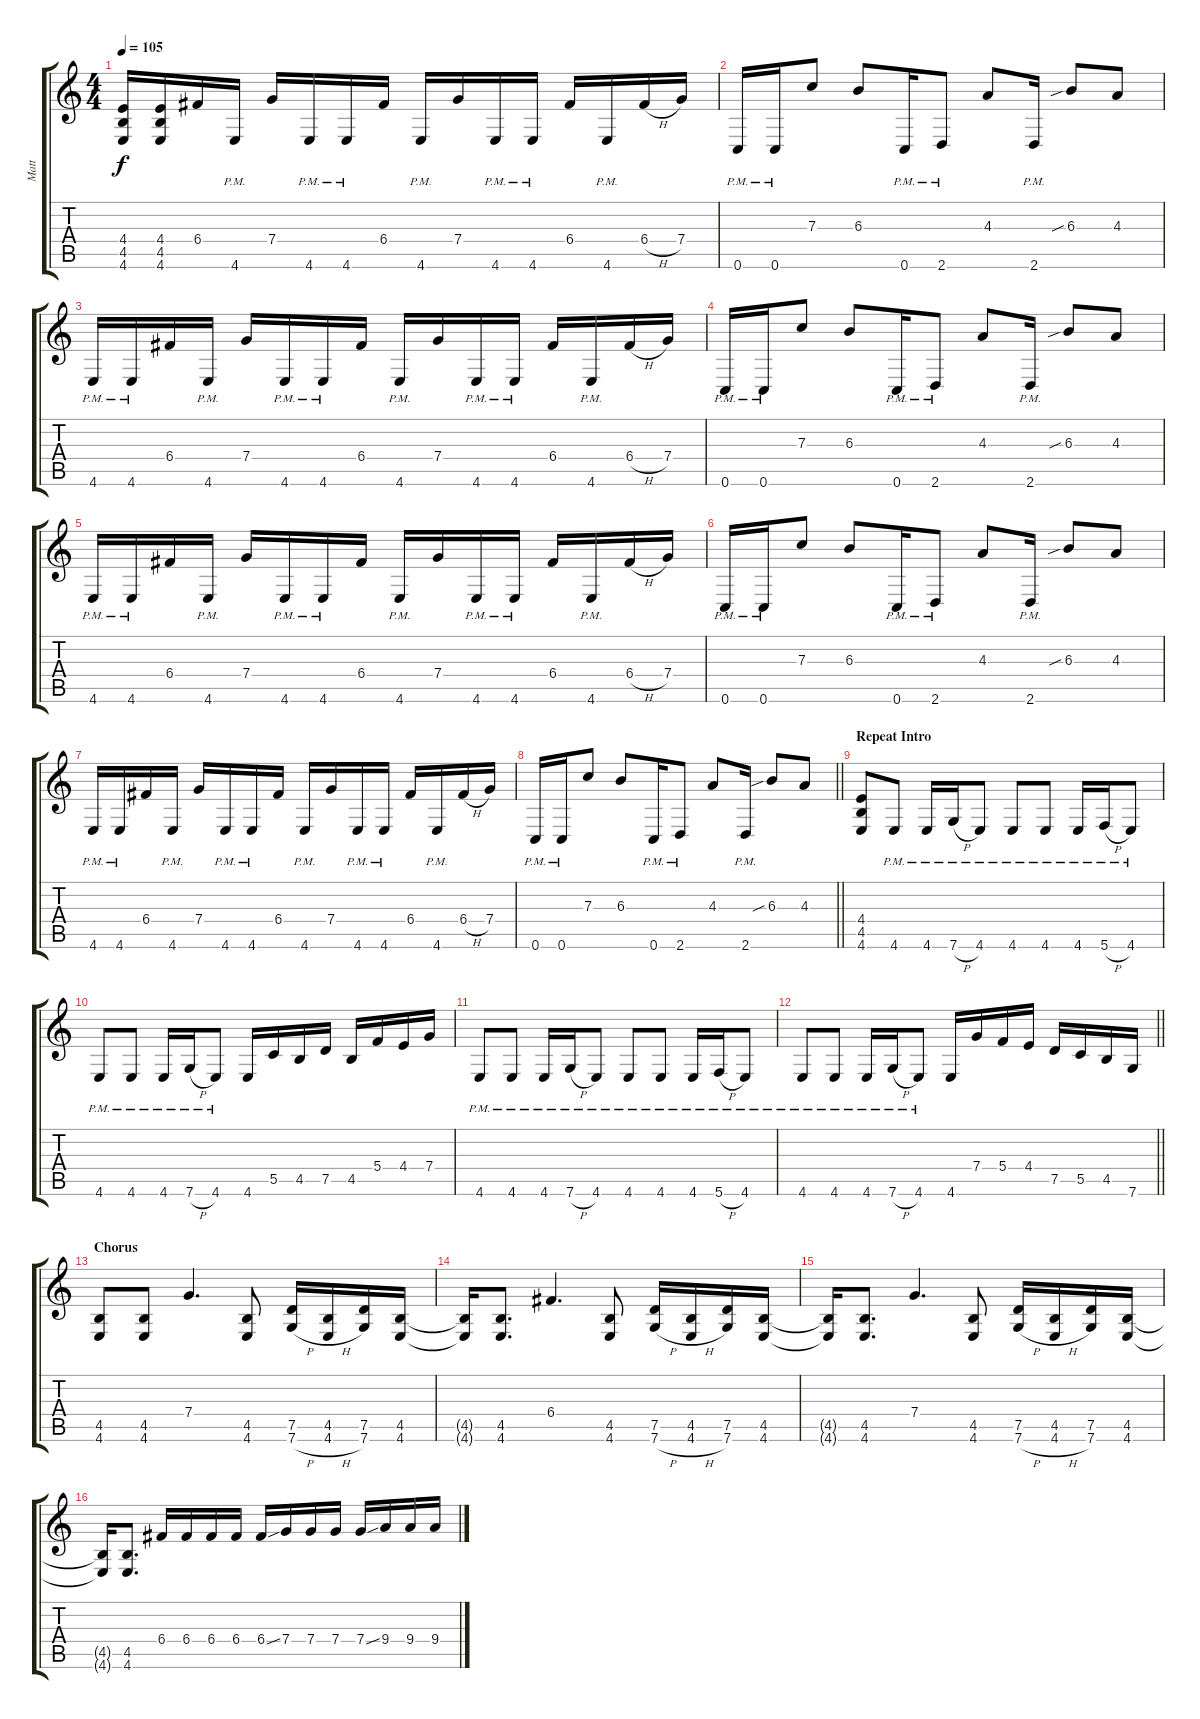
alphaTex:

\track ("Matt" "Matt") {instrument distortionguitar}
\staff {score tabs}
\tuning (D4 A3 F3 C3 G2 C2) {hide}
\ts (4 4)
\tempo 105
\clef g2
\ks c
(4.4 4.5 4.6).16{dy f} (4.4 4.5 4.6).16 6.4.16 4.6{pm}.16 7.4.16 4.6{pm}.16 4.6{pm}.16 6.4.16 4.6{pm}.16 7.4.16 4.6{pm}.16 4.6{pm}.16 6.4.16 4.6{pm}.16 6.4{h}.16 7.4.16 |
0.6{pm}.16 0.6{pm}.16 7.3.8 6.3.8 0.6{pm}.16 2.6{pm}.8 4.3.8 2.6{pm}.16 6.3{sib}.8 4.3.8 |
4.6{pm}.16 4.6{pm}.16 6.4.16 4.6{pm}.16 7.4.16 4.6{pm}.16 4.6{pm}.16 6.4.16 4.6{pm}.16 7.4.16 4.6{pm}.16 4.6{pm}.16 6.4.16 4.6{pm}.16 6.4{h}.16 7.4.16 |
0.6{pm}.16 0.6{pm}.16 7.3.8 6.3.8 0.6{pm}.16 2.6{pm}.8 4.3.8 2.6{pm}.16 6.3{sib}.8 4.3.8 |
4.6{pm}.16 4.6{pm}.16 6.4.16 4.6{pm}.16 7.4.16 4.6{pm}.16 4.6{pm}.16 6.4.16 4.6{pm}.16 7.4.16 4.6{pm}.16 4.6{pm}.16 6.4.16 4.6{pm}.16 6.4{h}.16 7.4.16 |
0.6{pm}.16 0.6{pm}.16 7.3.8 6.3.8 0.6{pm}.16 2.6{pm}.8 4.3.8 2.6{pm}.16 6.3{sib}.8 4.3.8 |
4.6{pm}.16 4.6{pm}.16 6.4.16 4.6{pm}.16 7.4.16 4.6{pm}.16 4.6{pm}.16 6.4.16 4.6{pm}.16 7.4.16 4.6{pm}.16 4.6{pm}.16 6.4.16 4.6{pm}.16 6.4{h}.16 7.4.16 |
\barLineRight lightlight
0.6{pm}.16 0.6{pm}.16 7.3.8 6.3.8 0.6{pm}.16 2.6{pm}.8 4.3.8 2.6{pm}.16 6.3{sib}.8 4.3.8 |
\section ("" "Repeat Intro")
(4.4 4.5 4.6).8 4.6{pm}.8 4.6{pm}.16 7.6{h pm}.16 4.6{pm}.8 4.6{pm}.8 4.6{pm}.8 4.6{pm}.16 5.6{h pm}.16 4.6{pm}.8 |
4.6{pm}.8 4.6{pm}.8 4.6{pm}.16 7.6{h pm}.16 4.6{pm}.8 4.6.16 5.5.16 4.5.16 7.5.16 4.5.16 5.4.16 4.4.16 7.4.16 |
4.6{pm}.8 4.6{pm}.8 4.6{pm}.16 7.6{h pm}.16 4.6{pm}.8 4.6{pm}.8 4.6{pm}.8 4.6{pm}.16 5.6{h pm}.16 4.6{pm}.8 |
\barLineRight lightlight
4.6{pm}.8 4.6{pm}.8 4.6{pm}.16 7.6{h pm}.16 4.6{pm}.8 4.6.16 7.4.16 5.4.16 4.4.16 7.5.16 5.5.16 4.5.16 7.6.16 |
\section ("" "Chorus")
(4.5 4.6).8{instrument distortionguitar} (4.5 4.6).8 7.4.4{d} (4.5 4.6).8 (7.5 7.6{h}).16 (4.5 4.6{h}).16 (7.5 7.6).16 (4.5 4.6).16 |
(4.5{t} 4.6{t}).16 (4.5 4.6).8{d} 6.4.4{d} (4.5 4.6).8 (7.5 7.6{h}).16 (4.5 4.6{h}).16 (7.5 7.6).16 (4.5 4.6).16 |
(4.5{t} 4.6{t}).16 (4.5 4.6).8{d} 7.4.4{d} (4.5 4.6).8 (7.5 7.6{h}).16 (4.5 4.6{h}).16 (7.5 7.6).16 (4.5 4.6).16 |
(4.5{t} 4.6{t}).16 (4.5 4.6).8{d} 6.4.16 6.4.16 6.4.16 6.4.16 6.4{ss}.16 7.4.16 7.4.16 7.4.16 7.4{ss}.16 9.4.16 9.4.16 9.4.16
